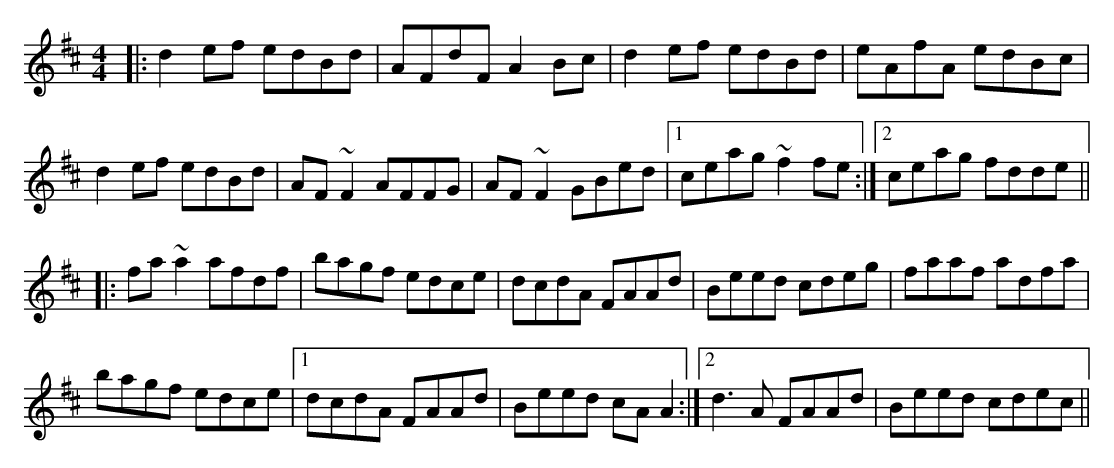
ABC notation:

X:1
M:4/4
K:D
|:d2ef edBd|AFdF A2Bc|d2ef edBd|eAfA edBc|
d2ef edBd|AF~F2 AFFG|AF~F2 GBed|1 ceag ~f2fe:|2 ceag fdde||
|:fa~a2 afdf|bagf edce|dcdA FAAd|Beed cdeg|faaf adfa|
bagf edce|1 dcdA FAAd|Beed cAA2:|2 d3A FAAd|Beed cdec||
